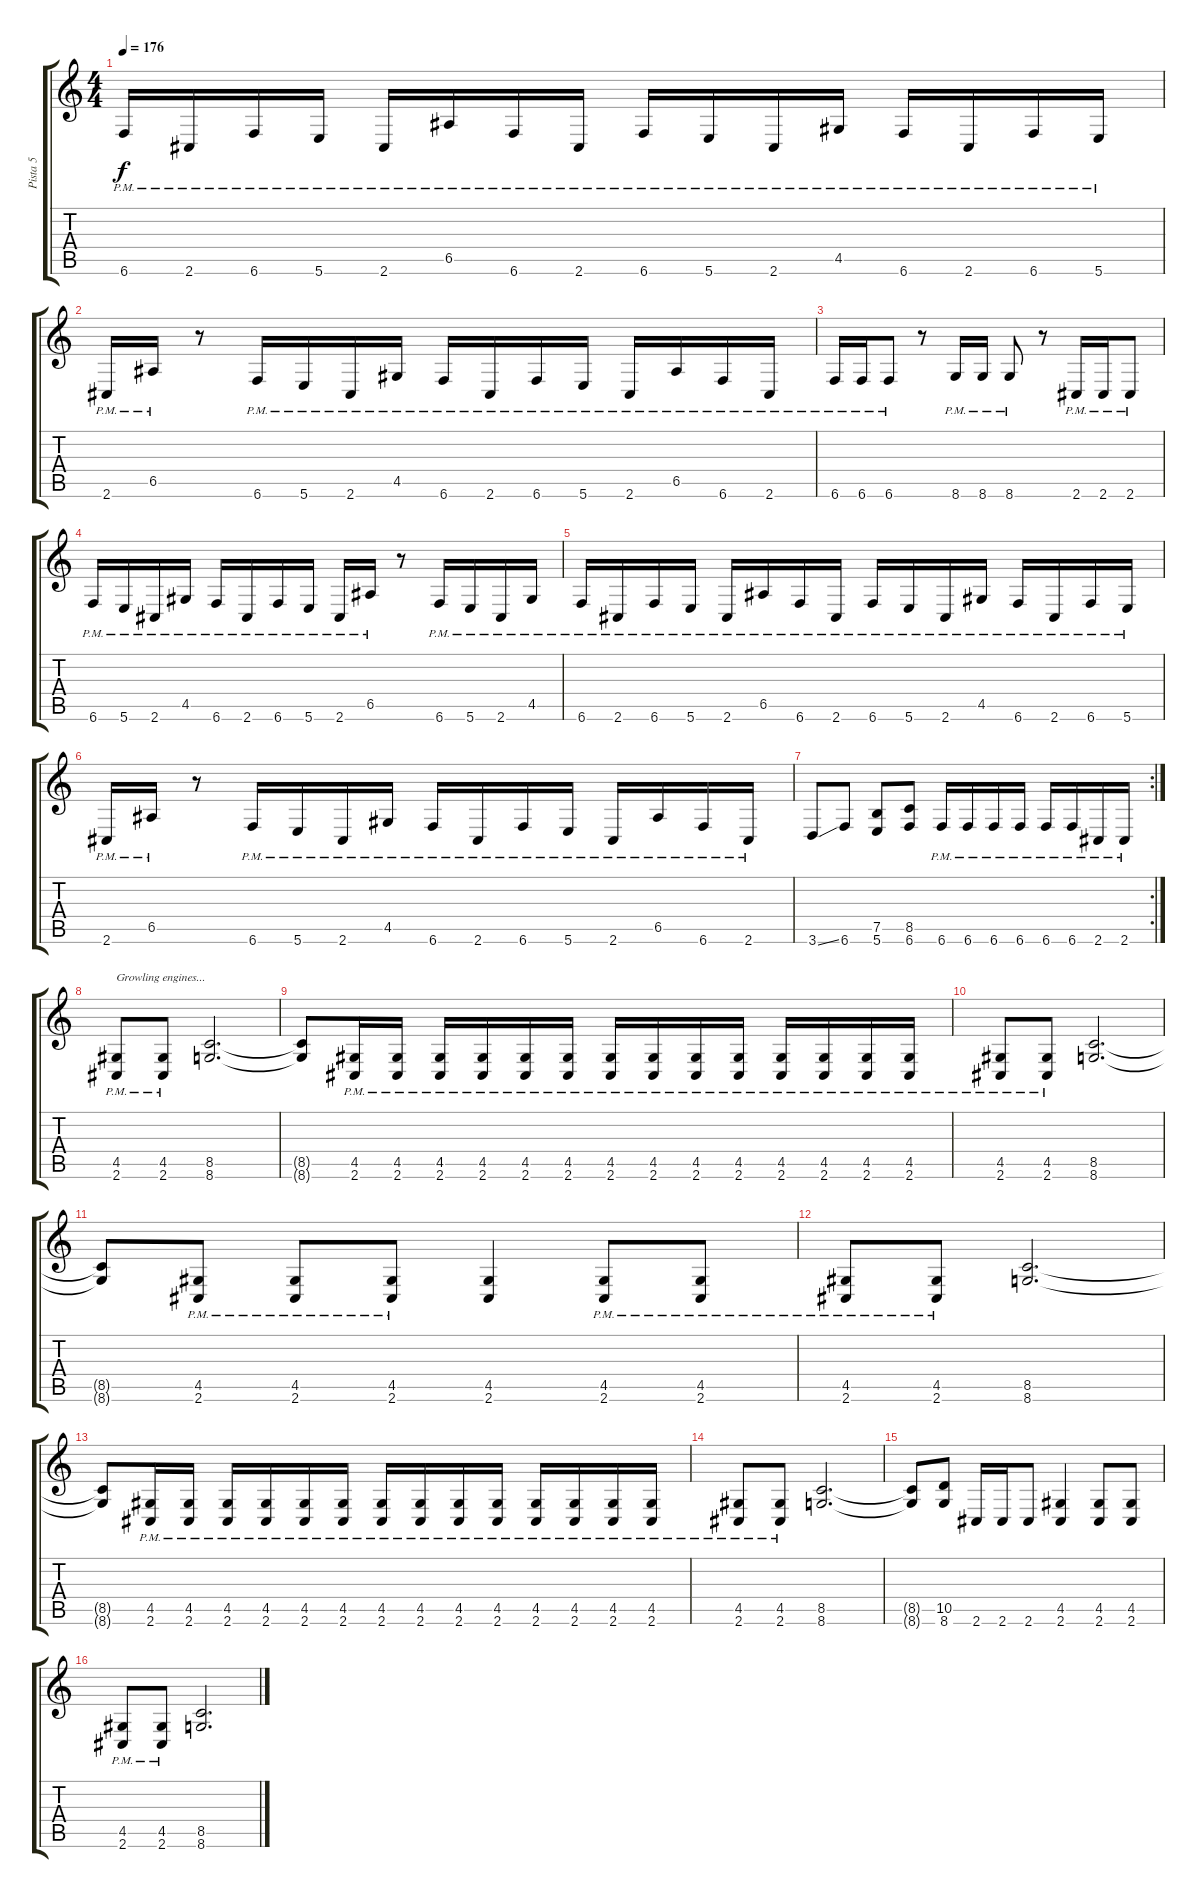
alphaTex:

\track ("Pista 5" "Pista 5") {instrument distortionguitar}
\staff {score tabs}
\tuning (B3 Gb3 D3 A2 E2 B1) {hide}
\ts (4 4)
\tempo 176
\clef g2
\ks c
6.6{pm}.16{dy f} 2.6{pm}.16 6.6{pm}.16 5.6{pm}.16 2.6{pm}.16 6.5{pm}.16 6.6{pm}.16 2.6{pm}.16 6.6{pm}.16 5.6{pm}.16 2.6{pm}.16 4.5{pm}.16 6.6{pm}.16 2.6{pm}.16 6.6{pm}.16 5.6{pm}.16 |
2.6{pm}.16 6.5{pm}.16 r.8 6.6{pm}.16 5.6{pm}.16 2.6{pm}.16 4.5{pm}.16 6.6{pm}.16 2.6{pm}.16 6.6{pm}.16 5.6{pm}.16 2.6{pm}.16 6.5{pm}.16 6.6{pm}.16 2.6{pm}.16 |
6.6{pm}.16 6.6{pm}.16 6.6{pm}.8 r.8 8.6{pm}.16 8.6{pm}.16 8.6{pm}.8 r.8 2.6{pm}.16 2.6{pm}.16 2.6{pm}.8 |
6.6{pm}.16 5.6{pm}.16 2.6{pm}.16 4.5{pm}.16 6.6{pm}.16 2.6{pm}.16 6.6{pm}.16 5.6{pm}.16 2.6{pm}.16 6.5{pm}.16 r.8 6.6{pm}.16 5.6{pm}.16 2.6{pm}.16 4.5{pm}.16 |
6.6{pm}.16 2.6{pm}.16 6.6{pm}.16 5.6{pm}.16 2.6{pm}.16 6.5{pm}.16 6.6{pm}.16 2.6{pm}.16 6.6{pm}.16 5.6{pm}.16 2.6{pm}.16 4.5{pm}.16 6.6{pm}.16 2.6{pm}.16 6.6{pm}.16 5.6{pm}.16 |
2.6{pm}.16 6.5{pm}.16 r.8 6.6{pm}.16 5.6{pm}.16 2.6{pm}.16 4.5{pm}.16 6.6{pm}.16 2.6{pm}.16 6.6{pm}.16 5.6{pm}.16 2.6{pm}.16 6.5{pm}.16 6.6{pm}.16 2.6{pm}.16 |
\rc 2
3.6{ss}.8 6.6.8 (7.5 5.6).8 (8.5 6.6).8 6.6{pm}.16 6.6{pm}.16 6.6{pm}.16 6.6{pm}.16 6.6{pm}.16 6.6{pm}.16 2.6{pm}.16 2.6{pm}.16 |
(4.5{pm} 2.6{pm}).8{txt "Growling engines..."} (4.5{pm} 2.6{pm}).8 (8.5 8.6).2{d} |
(8.5{t} 8.6{t}).8 (4.5{pm} 2.6{pm}).16 (4.5{pm} 2.6{pm}).16 (4.5{pm} 2.6{pm}).16 (4.5{pm} 2.6{pm}).16 (4.5{pm} 2.6{pm}).16 (4.5{pm} 2.6{pm}).16 (4.5{pm} 2.6{pm}).16 (4.5{pm} 2.6{pm}).16 (4.5{pm} 2.6{pm}).16 (4.5{pm} 2.6{pm}).16 (4.5{pm} 2.6{pm}).16 (4.5{pm} 2.6{pm}).16 (4.5{pm} 2.6{pm}).16 (4.5{pm} 2.6{pm}).16 |
(4.5{pm} 2.6{pm}).8 (4.5{pm} 2.6{pm}).8 (8.5 8.6).2{d} |
(8.5{t} 8.6{t}).8 (4.5{pm} 2.6{pm}).8 (4.5{pm} 2.6{pm}).8 (4.5{pm} 2.6{pm}).8 (4.5 2.6).4 (4.5{pm} 2.6{pm}).8 (4.5{pm} 2.6{pm}).8 |
(4.5{pm} 2.6{pm}).8 (4.5{pm} 2.6{pm}).8 (8.5 8.6).2{d} |
(8.5{t} 8.6{t}).8 (4.5{pm} 2.6{pm}).16 (4.5{pm} 2.6{pm}).16 (4.5{pm} 2.6{pm}).16 (4.5{pm} 2.6{pm}).16 (4.5{pm} 2.6{pm}).16 (4.5{pm} 2.6{pm}).16 (4.5{pm} 2.6{pm}).16 (4.5{pm} 2.6{pm}).16 (4.5{pm} 2.6{pm}).16 (4.5{pm} 2.6{pm}).16 (4.5{pm} 2.6{pm}).16 (4.5{pm} 2.6{pm}).16 (4.5{pm} 2.6{pm}).16 (4.5{pm} 2.6{pm}).16 |
(4.5{pm} 2.6{pm}).8 (4.5{pm} 2.6{pm}).8 (8.5 8.6).2{d} |
(8.5{t} 8.6{t}).8 (10.5 8.6).8 2.6.16 2.6.16 2.6.8 (4.5 2.6).4 (4.5 2.6).8 (4.5 2.6).8 |
(4.5{pm} 2.6{pm}).8 (4.5{pm} 2.6{pm}).8 (8.5 8.6).2{d}
